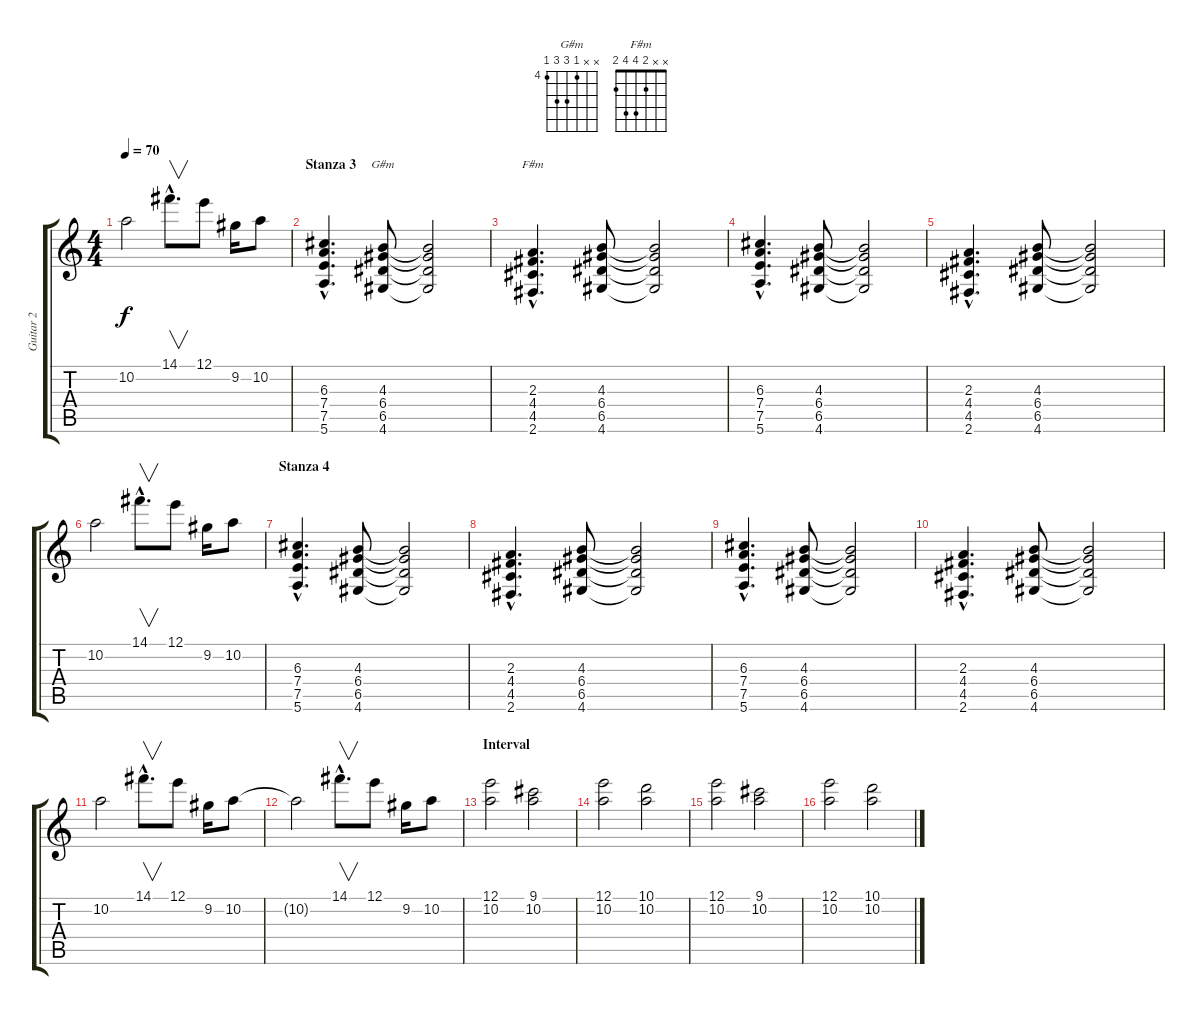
\track ("Guitar 2" "Guitar 2") {instrument acousticguitarsteel}
\staff {score tabs}
\tuning (E4 B3 G3 D3 A2 E2) {hide}
\chord ("G#m" x x 4 6 6 4) {firstfret 4}
\chord ("F#m" x x 2 4 4 2)
\ts (4 4)
\tempo 70
\clef g2
\ks c
10.2.2{dy f} 14.1{hac}.8{v d} 12.1.8 9.2.16 10.2.8 |
\section ("" "Stanza 3")
(6.3{hac} 7.4{hac} 7.5{hac} 5.6{hac}).4{d} (4.3 6.4 6.5 4.6).8{ch "G#m"} (4.3{t} 6.4{t} 6.5{t} 4.6{t}).2 |
(2.3{hac} 4.4{hac} 4.5{hac} 2.6{hac}).4{d ch "F#m"} (4.3 6.4 6.5 4.6).8 (4.3{t} 6.4{t} 6.5{t} 4.6{t}).2 |
(6.3{hac} 7.4{hac} 7.5{hac} 5.6{hac}).4{d} (4.3 6.4 6.5 4.6).8 (4.3{t} 6.4{t} 6.5{t} 4.6{t}).2 |
(2.3{hac} 4.4{hac} 4.5{hac} 2.6{hac}).4{d} (4.3 6.4 6.5 4.6).8 (4.3{t} 6.4{t} 6.5{t} 4.6{t}).2 |
10.2.2 14.1{hac}.8{v d} 12.1.8 9.2.16 10.2.8 |
\section ("" "Stanza 4")
(6.3{hac} 7.4{hac} 7.5{hac} 5.6{hac}).4{d} (4.3 6.4 6.5 4.6).8 (4.3{t} 6.4{t} 6.5{t} 4.6{t}).2 |
(2.3{hac} 4.4{hac} 4.5{hac} 2.6{hac}).4{d} (4.3 6.4 6.5 4.6).8 (4.3{t} 6.4{t} 6.5{t} 4.6{t}).2 |
(6.3{hac} 7.4{hac} 7.5{hac} 5.6{hac}).4{d} (4.3 6.4 6.5 4.6).8 (4.3{t} 6.4{t} 6.5{t} 4.6{t}).2 |
(2.3{hac} 4.4{hac} 4.5{hac} 2.6{hac}).4{d} (4.3 6.4 6.5 4.6).8 (4.3{t} 6.4{t} 6.5{t} 4.6{t}).2 |
10.2.2 14.1{hac}.8{v d} 12.1.8 9.2.16 10.2.8 |
10.2{t}.2 14.1{hac}.8{v d} 12.1.8 9.2.16 10.2.8 |
\section ("" "Interval")
(12.1 10.2).2 (9.1 10.2).2 |
(12.1 10.2).2 (10.1 10.2).2 |
(12.1 10.2).2 (9.1 10.2).2 |
(12.1 10.2).2 (10.1 10.2).2
